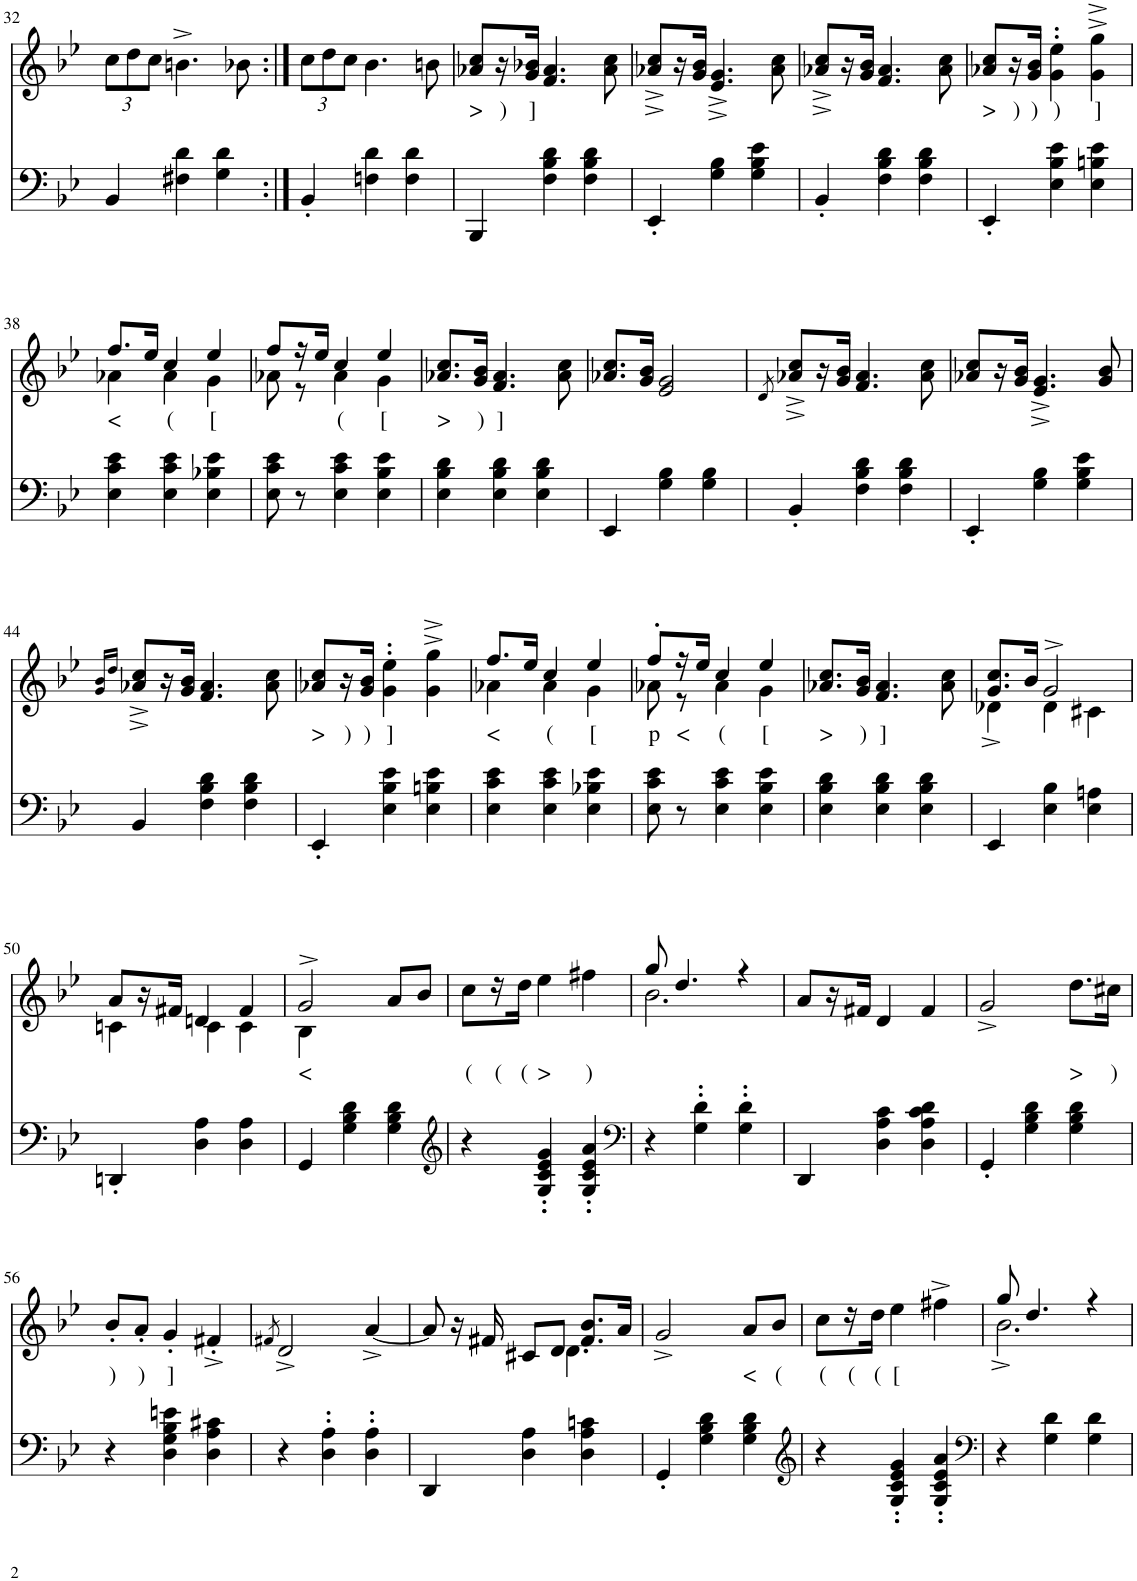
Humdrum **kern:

**kern	**kern	**text
*part2	*part1	*part1
*staff2	*staff1	*staff1
*I"piano	*I"piano	*
*I'Pno	*I'Pno	*
!!LO:PB:g=z
*clefF4	*clefG2	*
*k[b-e-]	*k[b-e-]	*
*g:	*g:	*
*M3/4	*M3/4	*
*	*Xbrackettup	*
=32	=32	=32
4BB-/	12cc\L	.
.	12dd\	.
.	12cc\J	.
4F#X\ 4d\	4.bn^\	.
4G\ 4d\	.	.
.	8b-X\	.
=33:|!	=33:|!	=33:|!
4BB-'/	12cc\L	.
.	12dd\	.
.	12cc\J	.
4Fn\ 4d\	4.b-\	.
4F\ 4d\	.	.
.	8bn\	.
=34	=34	=34
!	!	!LO:LY:b
4BBB-/	8a-X/ 8cc/L	>
!	!	!LO:LY:b
.	16r	)
!	!	!LO:LY:b
.	16g/ 16b-X/JJ	]
4F\ 4B-\ 4d\	4.f/ 4.a-/	.
4F\ 4B-\ 4d\	.	.
.	8a-\ 8cc\	.
=35	=35	=35
4EE-'/	8a-X/^ 8cc/^L	.
.	16r	.
.	16g/ 16b-/JJ	.
4G\ 4B-\	4.e-/^ 4.g/^	.
4G\ 4B-\ 4e-\	.	.
.	8a-\ 8cc\	.
=36	=36	=36
4BB-'/	8a-X/^ 8cc/^L	.
.	16r	.
.	16g/ 16b-/JJ	.
4F\ 4B-\ 4d\	4.f/ 4.a-/	.
4F\ 4B-\ 4d\	.	.
.	8a-\ 8cc\	.
=37	=37	=37
!	!	!LO:LY:b
4EE-'/	8a-X/ 8cc/L	>
!	!	!LO:LY:b
.	16r	)
!	!	!LO:LY:b
.	16g/ 16b-/JJ	)
!	!	!LO:LY:b
4E-\ 4B-\ 4e-\	4g\' 4ee-\'	)
!	!	!LO:LY:b
4E-\ 4Bn\ 4e-\	4g\^ 4gg\^	]
!!LO:LB:g=z
=38	=38	=38
*	*^	*
!	!	!	!LO:LY:b
4E-\ 4c\ 4e-\	8.ff/L	4a-X\	<
.	16ee-/Jk	.	.
!	!	!	!LO:LY:b
4E-\ 4c\ 4e-\	4cc/	4a-\	(
!	!	!	!LO:LY:b
4E-\ 4B-X\ 4e-\	4ee-/	4g\	[
=39	=39	=39	=39
8E-\ 8c\ 8e-\	8ff/L	8a-X\	.
8r	16r	8r	.
.	16ee-/JJ	.	.
!	!	!	!LO:LY:b
4E-\ 4c\ 4e-\	4cc/	4a-\	(
!	!	!	!LO:LY:b
4E-\ 4B-\ 4e-\	4ee-/	4g\	[
=40	=40	=40	=40
!	!	!	!LO:LY:b
*	*v	*v	*
4E-\ 4B-\ 4d\	8.a-X/ 8.cc/L	>
!	!	!LO:LY:b
.	16g/ 16b-/Jk	)
!	!	!LO:LY:b
4E-\ 4B-\ 4d\	4.f/ 4.a-/	]
4E-\ 4B-\ 4d\	.	.
.	8a-\ 8cc\	.
=41	=41	=41
4EE-/	8.a-X/ 8.cc/L	.
.	16g/ 16b-/Jk	.
4G\ 4B-\	2e-/ 2g/	.
4G\ 4B-\	.	.
=42	=42	=42
.	8qd/	.
4BB-'/	8a-X/^ 8cc/^L	.
.	16r	.
.	16g/ 16b-/JJ	.
4F\ 4B-\ 4d\	4.f/ 4.a-/	.
4F\ 4B-\ 4d\	.	.
.	8a-\ 8cc\	.
=43	=43	=43
4EE-'/	8a-X/ 8cc/L	.
.	16r	.
.	16g/ 16b-/JJ	.
4G\ 4B-\	4.e-/^ 4.g/^	.
4G\ 4B-\ 4e-\	.	.
.	8g/ 8b-/	.
!!LO:LB:g=z
=44	=44	=44
.	16qg/ 16qb-/LL	.
.	16qdd/JJ	.
4BB-/	8a-X/^ 8cc/^L	.
.	16r	.
.	16g/ 16b-/JJ	.
4F\ 4B-\ 4d\	4.f/ 4.a-/	.
4F\ 4B-\ 4d\	.	.
.	8a-\ 8cc\	.
=45	=45	=45
!	!	!LO:LY:b
4EE-'/	8a-X/ 8cc/L	>
!	!	!LO:LY:b
.	16r	)
!	!	!LO:LY:b
.	16g/ 16b-/JJ	)
!	!	!LO:LY:b
4E-\ 4B-\ 4e-\	4g\' 4ee-\'	]
4E-\ 4Bn\ 4e-\	4g\^ 4gg\^	.
=46	=46	=46
*	*^	*
!	!	!	!LO:LY:b
4E-\ 4c\ 4e-\	8.ff/L	4a-X\	<
.	16ee-/Jk	.	.
!	!	!	!LO:LY:b
4E-\ 4c\ 4e-\	4cc/	4a-\	(
!	!	!	!LO:LY:b
4E-\ 4B-X\ 4e-\	4ee-/	4g\	[
=47	=47	=47	=47
!	!	!	!LO:LY:b
8E-\ 8c\ 8e-\	8ff'/L	8a-X\	p
!	!	!	!LO:LY:b
8r	16r	8r	<
.	16ee-/JJ	.	.
!	!	!	!LO:LY:b
4E-\ 4c\ 4e-\	4cc/	4a-\	(
!	!	!	!LO:LY:b
4E-\ 4B-\ 4e-\	4ee-/	4g\	[
=48	=48	=48	=48
!	!	!	!LO:LY:b
*	*v	*v	*
4E-\ 4B-\ 4d\	8.a-X/ 8.cc/L	>
!	!	!LO:LY:b
.	16g/ 16b-/Jk	)
!	!	!LO:LY:b
4E-\ 4B-\ 4d\	4.f/ 4.a-/	]
4E-\ 4B-\ 4d\	.	.
.	8a-\ 8cc\	.
=49	=49	=49
*	*^	*
4EE-/	8.g/ 8.cc/L	4d-X^\	.
.	16b-/Jk	.	.
4E-\ 4B-\	2g^/	4d-\	.
4E-\ 4An\	.	4c#X\	.
!!LO:LB:g=z	!!
=50	=50	=50	=50
4DDn'/	8a/L	4cn\	.
.	16r	.	.
.	16f#X/JJ	.	.
4D\ 4A\	4dn/	4c\	.
4D\ 4A\	4f#/	4c\	.
=51	=51	=51	=51
!	!	!	!LO:LY:b
4GG/	2g^/	4B-\	<
4G\ 4B-\ 4d\	.	2ryy	.
4G\ 4B-\ 4d\	8a/L	.	.
.	8b-/J	.	.
*	*v	*v	*
=52	=52	=52
*clefG2	*	*
!	!	!LO:LY:b
4r	8cc\L	(
!	!	!LO:LY:b
.	16r	(
!	!	!LO:LY:b
.	16dd\JJ	(
!	!	!LO:LY:b
4G/' 4c/' 4e-/' 4g/'	4ee-\	>
!	!	!LO:LY:b
4G/' 4c/' 4e-/' 4a/'	4ff#X\	)
=53	=53	=53
*clefF4	*	*
*	*^	*
4r	8gg/	2.b-\	.
.	4.dd/	.	.
4G\' 4d\'	.	.	.
4G\' 4d\'	4r	.	.
*	*v	*v	*
=54	=54	=54
4DD/	8a/L	.
.	16r	.
.	16f#X/JJ	.
4D\ 4A\ 4c\	4d/	.
4D\ 4A\ 4c\ 4d\	4f#/	.
=55	=55	=55
4GG'/	2g^/	.
4G\ 4B-\ 4d\	.	.
!	!	!LO:LY:b
4G\ 4B-\ 4d\	8.dd\L	>
!	!	!LO:LY:b
.	16cc#X\Jk	)
!!LO:LB:g=z
=56	=56	=56
!	!	!LO:LY:b
4r	8b-'/L	)
!	!	!LO:LY:b
.	8a'/J	)
!	!	!LO:LY:b
4D\ 4G\ 4B-\ 4en\	4g'/	]
4D\ 4A\ 4c#X\	4f#X'^/	.
=57	=57	=57
.	8qf#X/	.
4r	2d^/	.
4D\' 4A\'	.	.
4D\' 4A\'	[4a^/	.
=58	=58	=58
*	*^	*
4DD/	8a/]	4.ryy	.
.	16r	.	.
.	16f#X/	.	.
4D\ 4A\	8c#X/L	.	.
.	8d/J	4.d\	.
4D\ 4A\ 4cn\	8.f#/ 8.b-/L	.	.
.	16a/Jk	.	.
*	*v	*v	*
=59	=59	=59
4GG'/	2g^/	.
4G\ 4B-\ 4d\	.	.
!	!	!LO:LY:b
4G\ 4B-\ 4d\	8a/L	<
!	!	!LO:LY:b
.	8b-/J	(
=60	=60	=60
*clefG2	*	*
!	!	!LO:LY:b
4r	8cc\L	(
!	!	!LO:LY:b
.	16r	(
!	!	!LO:LY:b
.	16dd\JJ	(
!	!	!LO:LY:b
4G/' 4c/' 4e-/' 4g/'	4ee-\	[
4G/' 4c/' 4e-/' 4a/'	4ff#X^\	.
=61	=61	=61
*clefF4	*	*
*	*^	*
4r	8gg/	2.b-^\	.
.	4.dd/	.	.
4G\ 4d\	.	.	.
4G\ 4d\	4r	.	.
*	*v	*v	*
=	=	=
*-	*-	*-
